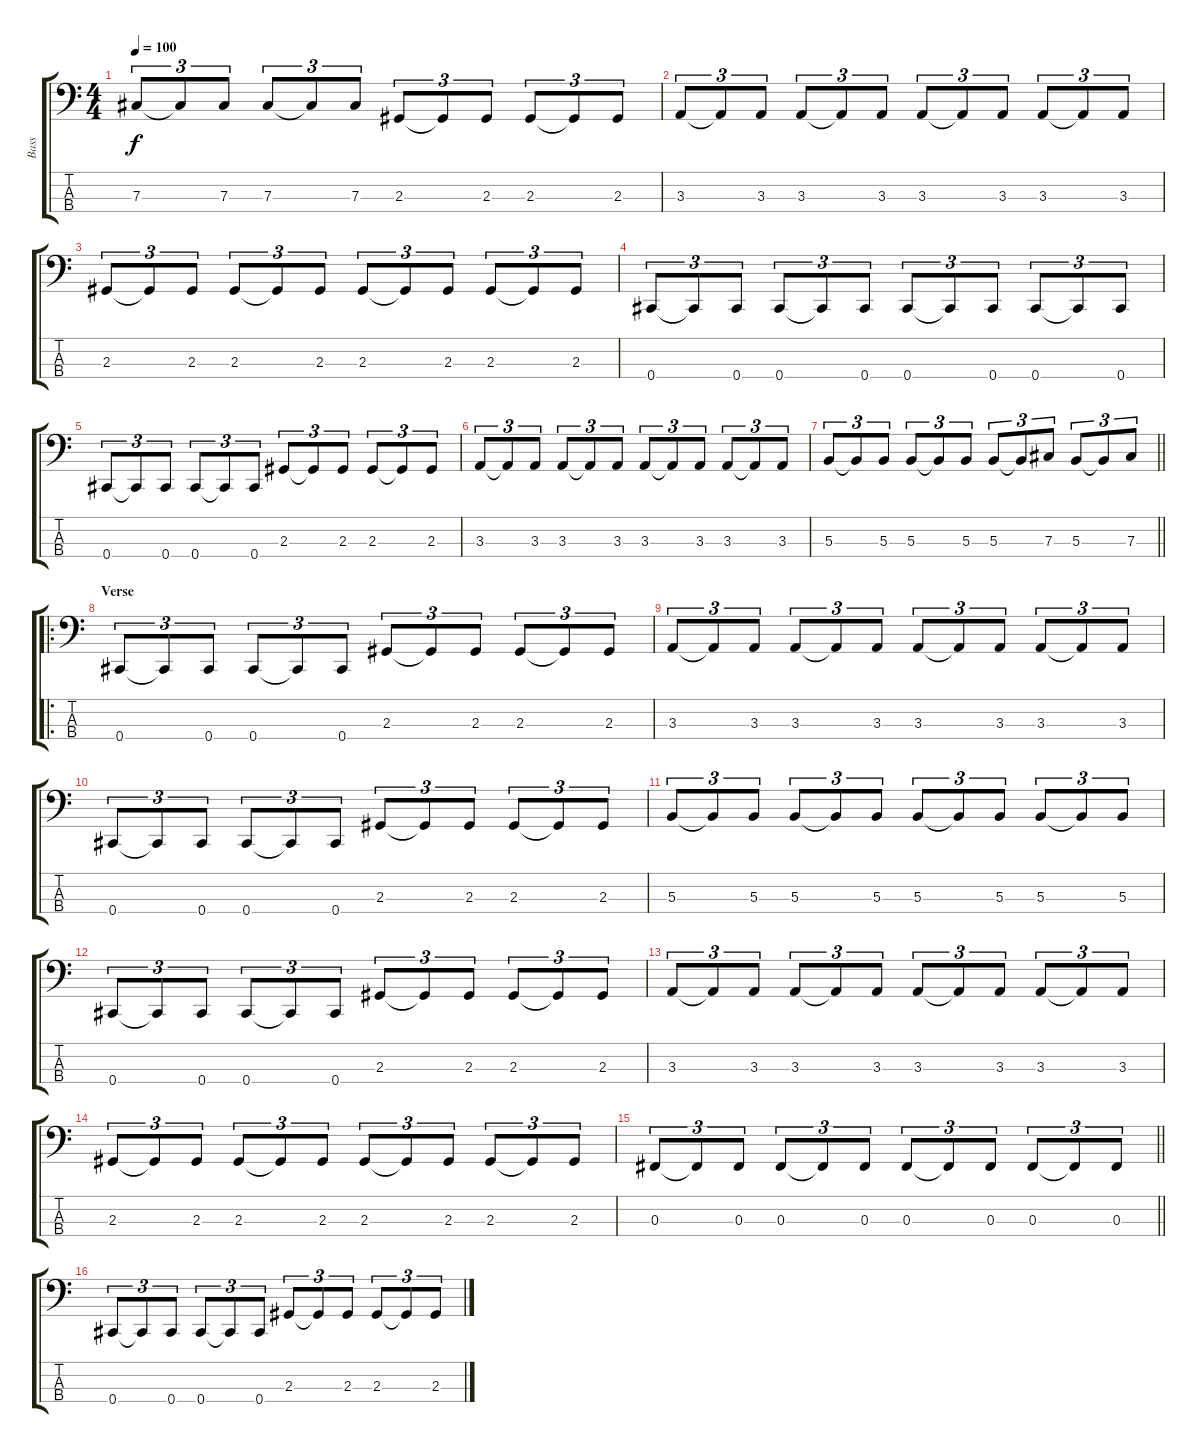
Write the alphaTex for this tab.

\track ("Bass" "Bass") {instrument electricbasspick}
\staff {score tabs}
\tuning (E2 B1 Gb1 Db1) {hide}
\ts (4 4)
\tempo 100
\clef f4
\ks c
7.3.8{tu (3 2) dy f} 7.3{t}.8{tu (3 2)} 7.3.8{tu (3 2)} 7.3.8{tu (3 2)} 7.3{t}.8{tu (3 2)} 7.3.8{tu (3 2)} 2.3.8{tu (3 2)} 2.3{t}.8{tu (3 2)} 2.3.8{tu (3 2)} 2.3.8{tu (3 2)} 2.3{t}.8{tu (3 2)} 2.3.8{tu (3 2)} |
3.3.8{tu (3 2)} 3.3{t}.8{tu (3 2)} 3.3.8{tu (3 2)} 3.3.8{tu (3 2)} 3.3{t}.8{tu (3 2)} 3.3.8{tu (3 2)} 3.3.8{tu (3 2)} 3.3{t}.8{tu (3 2)} 3.3.8{tu (3 2)} 3.3.8{tu (3 2)} 3.3{t}.8{tu (3 2)} 3.3.8{tu (3 2)} |
2.3.8{tu (3 2)} 2.3{t}.8{tu (3 2)} 2.3.8{tu (3 2)} 2.3.8{tu (3 2)} 2.3{t}.8{tu (3 2)} 2.3.8{tu (3 2)} 2.3.8{tu (3 2)} 2.3{t}.8{tu (3 2)} 2.3.8{tu (3 2)} 2.3.8{tu (3 2)} 2.3{t}.8{tu (3 2)} 2.3.8{tu (3 2)} |
0.4.8{tu (3 2)} 0.4{t}.8{tu (3 2)} 0.4.8{tu (3 2)} 0.4.8{tu (3 2)} 0.4{t}.8{tu (3 2)} 0.4.8{tu (3 2)} 0.4.8{tu (3 2)} 0.4{t}.8{tu (3 2)} 0.4.8{tu (3 2)} 0.4.8{tu (3 2)} 0.4{t}.8{tu (3 2)} 0.4.8{tu (3 2)} |
0.4.8{tu (3 2)} 0.4{t}.8{tu (3 2)} 0.4.8{tu (3 2)} 0.4.8{tu (3 2)} 0.4{t}.8{tu (3 2)} 0.4.8{tu (3 2)} 2.3.8{tu (3 2)} 2.3{t}.8{tu (3 2)} 2.3.8{tu (3 2)} 2.3.8{tu (3 2)} 2.3{t}.8{tu (3 2)} 2.3.8{tu (3 2)} |
3.3.8{tu (3 2)} 3.3{t}.8{tu (3 2)} 3.3.8{tu (3 2)} 3.3.8{tu (3 2)} 3.3{t}.8{tu (3 2)} 3.3.8{tu (3 2)} 3.3.8{tu (3 2)} 3.3{t}.8{tu (3 2)} 3.3.8{tu (3 2)} 3.3.8{tu (3 2)} 3.3{t}.8{tu (3 2)} 3.3.8{tu (3 2)} |
\barLineRight lightlight
5.3.8{tu (3 2)} 5.3{t}.8{tu (3 2)} 5.3.8{tu (3 2)} 5.3.8{tu (3 2)} 5.3{t}.8{tu (3 2)} 5.3.8{tu (3 2)} 5.3.8{tu (3 2)} 5.3{t}.8{tu (3 2)} 7.3.8{tu (3 2)} 5.3.8{tu (3 2)} 5.3{t}.8{tu (3 2)} 7.3.8{tu (3 2)} |
\ro
\section ("" "Verse")
0.4.8{tu (3 2)} 0.4{t}.8{tu (3 2)} 0.4.8{tu (3 2)} 0.4.8{tu (3 2)} 0.4{t}.8{tu (3 2)} 0.4.8{tu (3 2)} 2.3.8{tu (3 2)} 2.3{t}.8{tu (3 2)} 2.3.8{tu (3 2)} 2.3.8{tu (3 2)} 2.3{t}.8{tu (3 2)} 2.3.8{tu (3 2)} |
3.3.8{tu (3 2)} 3.3{t}.8{tu (3 2)} 3.3.8{tu (3 2)} 3.3.8{tu (3 2)} 3.3{t}.8{tu (3 2)} 3.3.8{tu (3 2)} 3.3.8{tu (3 2)} 3.3{t}.8{tu (3 2)} 3.3.8{tu (3 2)} 3.3.8{tu (3 2)} 3.3{t}.8{tu (3 2)} 3.3.8{tu (3 2)} |
0.4.8{tu (3 2)} 0.4{t}.8{tu (3 2)} 0.4.8{tu (3 2)} 0.4.8{tu (3 2)} 0.4{t}.8{tu (3 2)} 0.4.8{tu (3 2)} 2.3.8{tu (3 2)} 2.3{t}.8{tu (3 2)} 2.3.8{tu (3 2)} 2.3.8{tu (3 2)} 2.3{t}.8{tu (3 2)} 2.3.8{tu (3 2)} |
5.3.8{tu (3 2)} 5.3{t}.8{tu (3 2)} 5.3.8{tu (3 2)} 5.3.8{tu (3 2)} 5.3{t}.8{tu (3 2)} 5.3.8{tu (3 2)} 5.3.8{tu (3 2)} 5.3{t}.8{tu (3 2)} 5.3.8{tu (3 2)} 5.3.8{tu (3 2)} 5.3{t}.8{tu (3 2)} 5.3.8{tu (3 2)} |
0.4.8{tu (3 2)} 0.4{t}.8{tu (3 2)} 0.4.8{tu (3 2)} 0.4.8{tu (3 2)} 0.4{t}.8{tu (3 2)} 0.4.8{tu (3 2)} 2.3.8{tu (3 2)} 2.3{t}.8{tu (3 2)} 2.3.8{tu (3 2)} 2.3.8{tu (3 2)} 2.3{t}.8{tu (3 2)} 2.3.8{tu (3 2)} |
3.3.8{tu (3 2)} 3.3{t}.8{tu (3 2)} 3.3.8{tu (3 2)} 3.3.8{tu (3 2)} 3.3{t}.8{tu (3 2)} 3.3.8{tu (3 2)} 3.3.8{tu (3 2)} 3.3{t}.8{tu (3 2)} 3.3.8{tu (3 2)} 3.3.8{tu (3 2)} 3.3{t}.8{tu (3 2)} 3.3.8{tu (3 2)} |
2.3.8{tu (3 2)} 2.3{t}.8{tu (3 2)} 2.3.8{tu (3 2)} 2.3.8{tu (3 2)} 2.3{t}.8{tu (3 2)} 2.3.8{tu (3 2)} 2.3.8{tu (3 2)} 2.3{t}.8{tu (3 2)} 2.3.8{tu (3 2)} 2.3.8{tu (3 2)} 2.3{t}.8{tu (3 2)} 2.3.8{tu (3 2)} |
\barLineRight lightlight
0.3.8{tu (3 2)} 0.3{t}.8{tu (3 2)} 0.3.8{tu (3 2)} 0.3.8{tu (3 2)} 0.3{t}.8{tu (3 2)} 0.3.8{tu (3 2)} 0.3.8{tu (3 2)} 0.3{t}.8{tu (3 2)} 0.3.8{tu (3 2)} 0.3.8{tu (3 2)} 0.3{t}.8{tu (3 2)} 0.3.8{tu (3 2)} |
0.4.8{tu (3 2)} 0.4{t}.8{tu (3 2)} 0.4.8{tu (3 2)} 0.4.8{tu (3 2)} 0.4{t}.8{tu (3 2)} 0.4.8{tu (3 2)} 2.3.8{tu (3 2)} 2.3{t}.8{tu (3 2)} 2.3.8{tu (3 2)} 2.3.8{tu (3 2)} 2.3{t}.8{tu (3 2)} 2.3.8{tu (3 2)}
